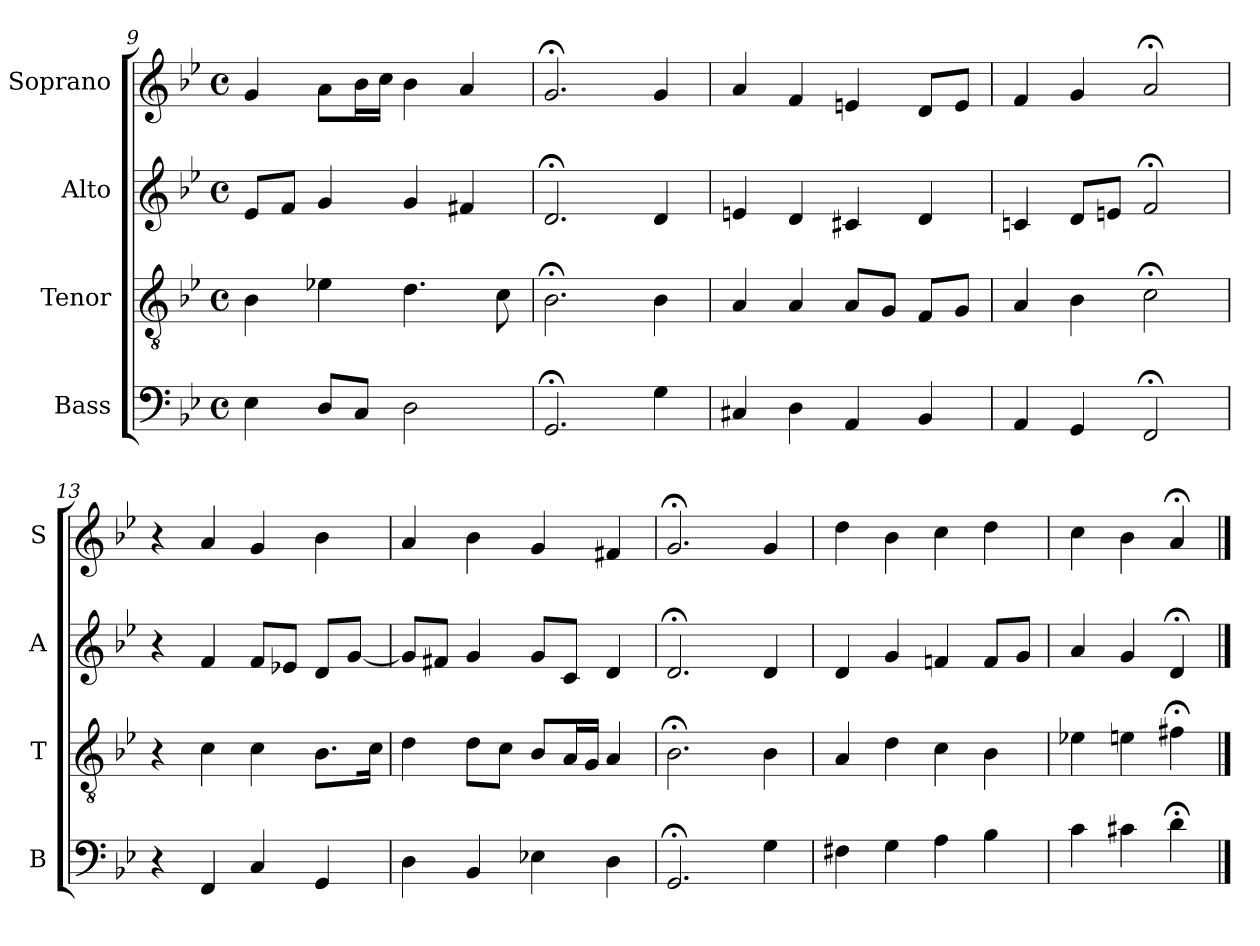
**kern	**kern	**kern	**kern
*part4	*part3	*part2	*part1
*staff4	*staff3	*staff2	*staff1
*I"Bass	*I"Tenor	*I"Alto	*I"Soprano
*I'B	*I'T	*I'A	*I'S
*clefF4	*clefGv2	*clefG2	*clefG2
*k[b-e-]	*k[b-e-]	*k[b-e-]	*k[b-e-]
*g:	*g:	*g:	*g:
*M4/4	*M4/4	*M4/4	*M4/4
*met(c)	*met(c)	*met(c)	*met(c)
=9	=9	=9	=9
4E-	4B-	8e-L	4g
.	.	8fJ	.
8DL	4e-X	4g	8aL
8CJ	.	.	16b-L
.	.	.	16ccJJ
2D	4.d	4g	4b-
.	.	4f#X	4a
.	8c	.	.
=10	=10	=10	=10
2.GG;<	2.B-;<	2.d;<	2.g;<
4G	4B-	4d	4g
=11	=11	=11	=11
4C#X	4A	4en	4a
4D	4A	4d	4f
4AA	8AL	4c#X	4en
.	8GJ	.	.
4BB-	8FL	4d	8dL
.	8GJ	.	8eJ
=12	=12	=12	=12
4AA	4A	4cn	4f
4GG	4B-	8dL	4g
.	.	8enJ	.
2FF;<	2c;<	2f;<	2a;<
=13	=13	=13	=13
4r	4r	4r	4r
4FF	4c	4f	4a
4C	4c	8fL	4g
.	.	8e-XJ	.
4GG	8.B-L	8dL	4b-
.	.	[8gJ	.
.	16cJk	.	.
=14	=14	=14	=14
4D	4d	8gL]	4a
.	.	8f#XJ	.
4BB-	8dL	4g	4b-
.	8cJ	.	.
4E-X	8B-L	8gL	4g
.	16AL	8cJ	.
.	16GJJ	.	.
4D	4A	4d	4f#X
=15	=15	=15	=15
2.GG;<	2.B-;<	2.d;<	2.g;<
4G	4B-	4di	4g
=16	=16	=16	=16
4F#Xi	4A	4di	4dd
4Gi	4d	4gi	4b-
4A	4c	4fn	4cc
4B-	4B-	8fL	4dd
.	.	8gJ	.
=17	=17	=17	=17
4c	4e-X	4a	4cc
4c#X	4en	4g	4b-
4d;<	4f#X;<	4d;<	4a;<
==	==	==	==
*-	*-	*-	*-
